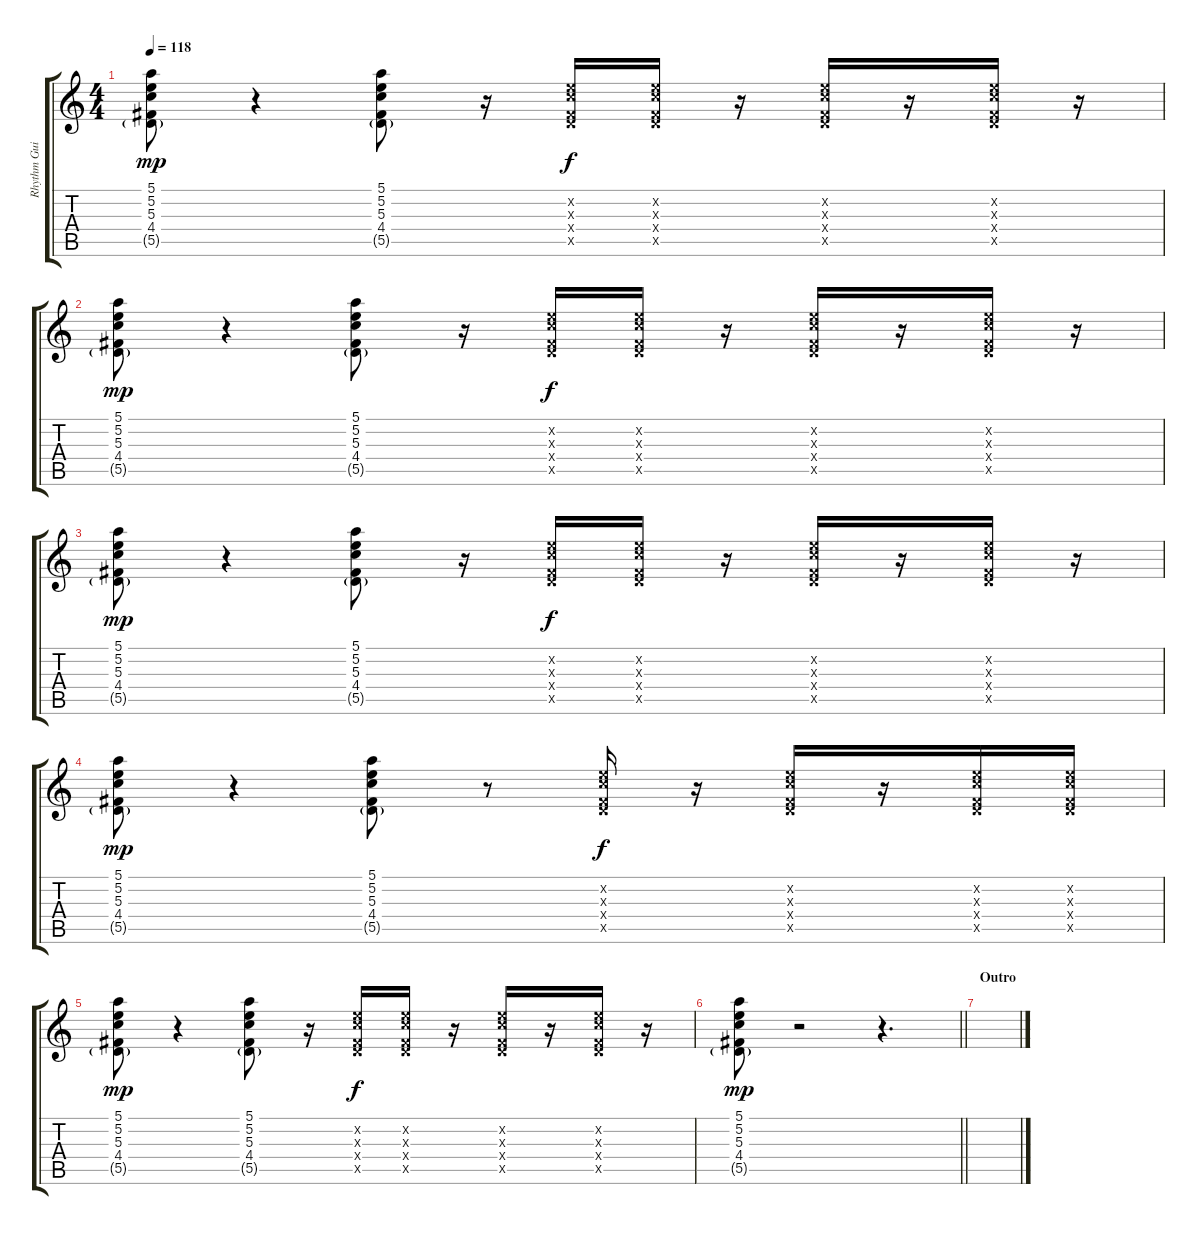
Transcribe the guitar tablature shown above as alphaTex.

\track ("Rhythm Guitar" "Rhythm Gui") {instrument electricguitarclean}
\staff {score tabs}
\tuning (E4 B3 G3 D3 A2 E2) {hide}
\ts (4 4)
\tempo 118
\clef g2
\ks c
(5.1 5.2 5.3 4.4 5.5{g}).8{dy mp} r.4 (5.1 5.2 5.3 4.4 5.5{g}).8 r.16 (5.2{x} 5.3{x} 4.4{x} 5.5{x}).16{dy f} (5.2{x} 5.3{x} 4.4{x} 5.5{x}).16 r.16 (5.2{x} 5.3{x} 4.4{x} 5.5{x}).16 r.16 (5.2{x} 5.3{x} 4.4{x} 5.5{x}).16 r.16 |
(5.1 5.2 5.3 4.4 5.5{g}).8{dy mp} r.4 (5.1 5.2 5.3 4.4 5.5{g}).8 r.16 (5.2{x} 5.3{x} 4.4{x} 5.5{x}).16{dy f} (5.2{x} 5.3{x} 4.4{x} 5.5{x}).16 r.16 (5.2{x} 5.3{x} 4.4{x} 5.5{x}).16 r.16 (5.2{x} 5.3{x} 4.4{x} 5.5{x}).16 r.16 |
(5.1 5.2 5.3 4.4 5.5{g}).8{dy mp} r.4 (5.1 5.2 5.3 4.4 5.5{g}).8 r.16 (5.2{x} 5.3{x} 4.4{x} 5.5{x}).16{dy f} (5.2{x} 5.3{x} 4.4{x} 5.5{x}).16 r.16 (5.2{x} 5.3{x} 4.4{x} 5.5{x}).16 r.16 (5.2{x} 5.3{x} 4.4{x} 5.5{x}).16 r.16 |
(5.1 5.2 5.3 4.4 5.5{g}).8{dy mp} r.4 (5.1 5.2 5.3 4.4 5.5{g}).8 r.8 (5.2{x} 5.3{x} 4.4{x} 5.5{x}).16{dy f} r.16 (5.2{x} 5.3{x} 4.4{x} 5.5{x}).16 r.16 (5.2{x} 5.3{x} 4.4{x} 5.5{x}).16 (5.2{x} 5.3{x} 4.4{x} 5.5{x}).16 |
(5.1 5.2 5.3 4.4 5.5{g}).8{dy mp} r.4 (5.1 5.2 5.3 4.4 5.5{g}).8 r.16 (5.2{x} 5.3{x} 4.4{x} 5.5{x}).16{dy f} (5.2{x} 5.3{x} 4.4{x} 5.5{x}).16 r.16 (5.2{x} 5.3{x} 4.4{x} 5.5{x}).16 r.16 (5.2{x} 5.3{x} 4.4{x} 5.5{x}).16 r.16 |
\barLineRight lightlight
(5.1 5.2 5.3 4.4 5.5{g}).8{dy mp} r.2 r.4{d} |
\section ("" "Outro")
